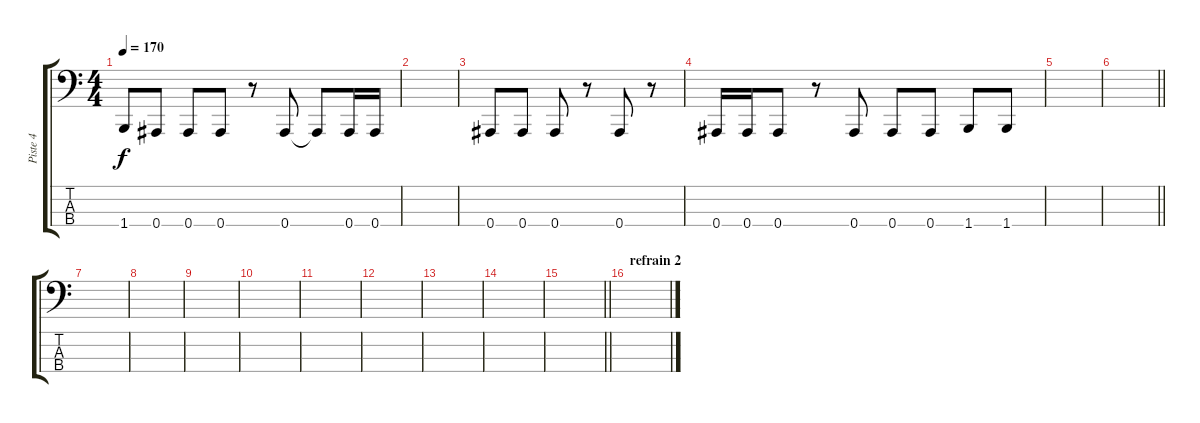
\track ("Piste 4" "Piste 4") {mute instrument electricbasspick}
\staff {score tabs}
\tuning (Eb2 Bb1 F1 Bb0) {hide}
\ts (4 4)
\tempo 170
\clef f4
\ks c
1.4.8{dy f} 0.4.8 0.4.8 0.4.8 r.8 0.4.8 0.4{t}.8 0.4.16 0.4.16 |
|
0.4.8 0.4.8 0.4.8 r.8 0.4.8 r.8 |
0.4.16 0.4.16 0.4.8 r.8 0.4.8 0.4.8 0.4.8 1.4.8 1.4.8 |
|
\barLineRight lightlight
|
|
|
|
|
|
|
|
|
\barLineRight lightlight
|
\section ("" "refrain 2")
